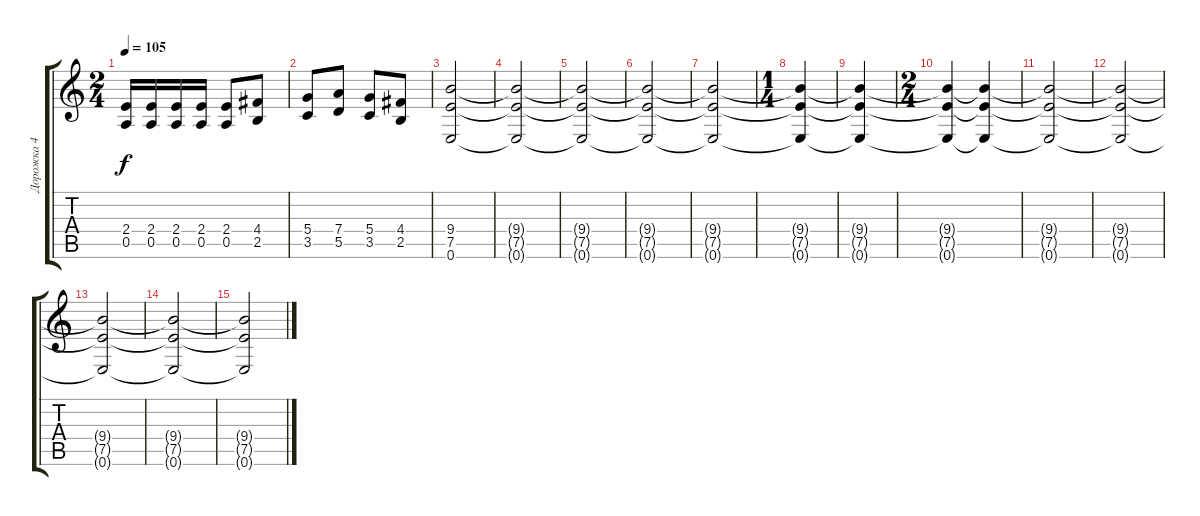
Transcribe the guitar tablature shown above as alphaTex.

\track ("Дорожка 4" "Дорожка 4") {instrument overdrivenguitar}
\staff {score tabs}
\tuning (E4 B3 G3 D3 A2 E2) {hide}
\ts (2 4)
\tempo 105
\clef g2
\ks c
(2.4 0.5).16{dy f} (2.4 0.5).16 (2.4 0.5).16 (2.4 0.5).16 (2.4 0.5).8 (4.4 2.5).8 |
(5.4 3.5).8 (7.4 5.5).8 (5.4 3.5).8 (4.4 2.5).8 |
(9.4 7.5 0.6).2 |
(9.4{t} 7.5{t} 0.6{t}).2 |
(9.4{t} 7.5{t} 0.6{t}).2 |
(9.4{t} 7.5{t} 0.6{t}).2 |
(9.4{t} 7.5{t} 0.6{t}).2 |
\ts (1 4)
(9.4{t} 7.5{t} 0.6{t}).4 |
(9.4{t} 7.5{t} 0.6{t}).4 |
\ts (2 4)
(9.4{t} 7.5{t} 0.6{t}).4 (9.4{t} 7.5{t} 0.6{t}).4{volume 0} |
(9.4{t} 7.5{t} 0.6{t}).2 |
(9.4{t} 7.5{t} 0.6{t}).2 |
(9.4{t} 7.5{t} 0.6{t}).2 |
(9.4{t} 7.5{t} 0.6{t}).2 |
(9.4{t} 7.5{t} 0.6{t}).2
